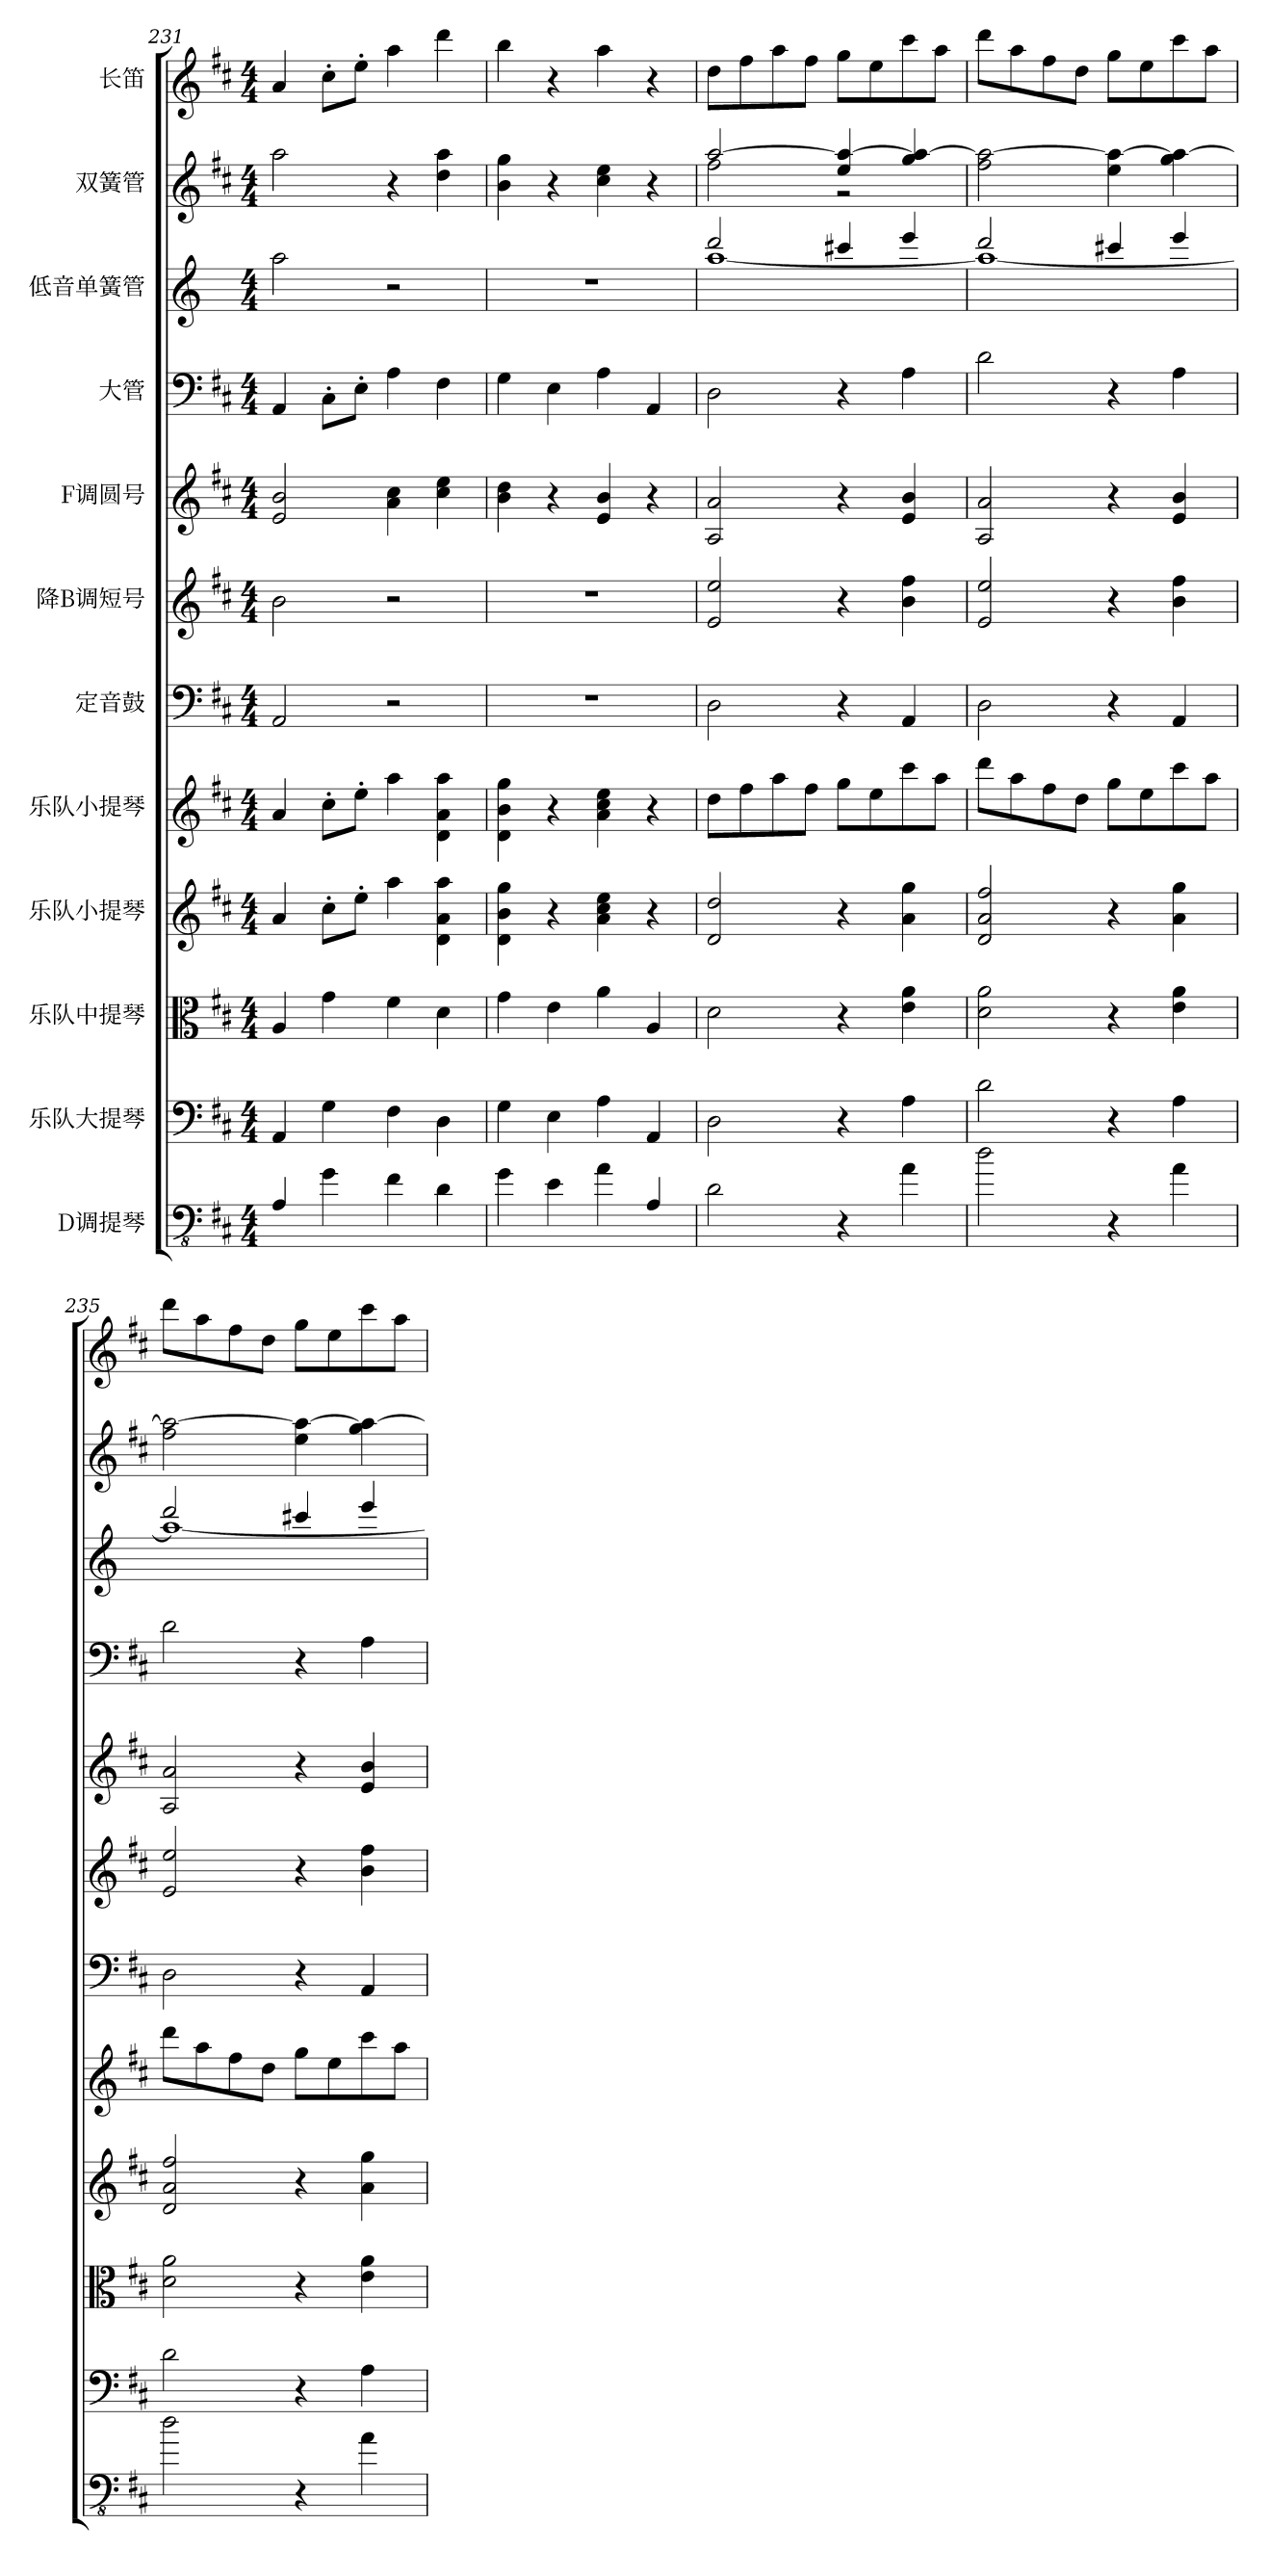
**kern	**kern	**kern	**kern	**kern	**kern	**kern	**kern	**kern	**kern	**kern	**kern
*part12	*part11	*part10	*part9	*part8	*part7	*part6	*part5	*part4	*part3	*part2	*part1
*staff12	*staff11	*staff10	*staff9	*staff8	*staff7	*staff6	*staff5	*staff4	*staff3	*staff2	*staff1
*I"D调提琴	*I"乐队大提琴	*I"乐队中提琴	*I"乐队小提琴	*I"乐队小提琴	*I"定音鼓	*I"降B调短号	*I"F调圆号	*I"大管	*I"低音单簧管	*I"双簧管	*I"长笛
*clefFv4	*clefF4	*clefC3	*clefG2	*clefG2	*clefF4	*clefG2	*clefG2	*clefF4	*clefG2	*clefG2	*clefG2
*ITrd7c12	*	*	*	*	*	*ITrd1c2	*ITrd4c7	*	*ITrd8c14	*	*
*k[f#c#]	*k[f#c#]	*k[f#c#]	*k[f#c#]	*k[f#c#]	*k[f#c#]	*k[]	*k[f#]	*k[f#c#]	*k[]	*k[f#c#]	*k[f#c#]
*M4/4	*M4/4	*M4/4	*M4/4	*M4/4	*M4/4	*M4/4	*M4/4	*M4/4	*M4/4	*M4/4	*M4/4
=231	=231	=231	=231	=231	=231	=231	=231	=231	=231	=231	=231
4AAA/	4AA/	4A/	4a/	4a/	2AA/	2a\	2A/ 2e/	4AA/	2a\	2aa\	4a/
4GG\	4G\	4g\	8cc#'\L	8cc#'\L	.	.	.	8C#'\L	.	.	8cc#'\L
.	.	.	8ee'\J	8ee'\J	.	.	.	8E'\J	.	.	8ee'\J
4FF#\	4F#\	4f#\	4aa\	4aa\	2r	2r	4d\ 4f#\	4A\	2r	4r	4aa\
4DD\	4D\	4d\	4d\ 4a\ 4aa\	4d\ 4a\ 4aa\	.	.	4f#\ 4a\	4F#\	.	4dd\ 4aa\	4ddd\
!!LO:PB:g=z
=232	=232	=232	=232	=232	=232	=232	=232	=232	=232	=232	=232
4GG\	4G\	4g\	4d\ 4b\ 4gg\	4d\ 4b\ 4gg\	1r	1r	4e\ 4g\	4G\	1r	4b\ 4gg\	4bb\
4EE\	4E\	4e\	4r	4r	.	.	4r	4E\	.	4r	4r
4AA\	4A\	4a\	4a\ 4cc#\ 4ee\	4a\ 4cc#\ 4ee\	.	.	4A/ 4e/	4A\	.	4cc#\ 4ee\	4aa\
4AAA/	4AA/	4A/	4r	4r	.	.	4r	4AA/	.	4r	4r
=233	=233	=233	=233	=233	=233	=233	=233	=233	=233	=233	=233
*	*	*	*	*	*	*	*	*	*^	*^	*
2DD\	2D\	2d\	2d/ 2dd/	8dd\L	2D\	2d/ 2dd/	2D/ 2d/	2D\	2dd/	[1a	[2aa/	2ff#\	8dd\L
.	.	.	.	8ff#\	.	.	.	.	.	.	.	.	8ff#\
.	.	.	.	8aa\	.	.	.	.	.	.	.	.	8aa\
.	.	.	.	8ff#\J	.	.	.	.	.	.	.	.	8ff#\J
4r	4r	4r	4r	8gg\L	4r	4r	4r	4r	4cc#X/	.	4ee/ 4aa/_	2r	8gg\L
.	.	.	.	8ee\	.	.	.	.	.	.	.	.	8ee\
4AA\	4A\	4e\ 4a\	4a\ 4gg\	8ccc#\	4AA/	4a\ 4ee\	4A/ 4e/	4A\	4ee/	.	4gg/ 4aa/_	.	8ccc#\
.	.	.	.	8aa\J	.	.	.	.	.	.	.	.	8aa\J
*	*	*	*	*	*	*	*	*	*	*	*v	*v	*
=234	=234	=234	=234	=234	=234	=234	=234	=234	=234	=234	=234	=234
2D\	2d\	2d\ 2a\	2d/ 2a/ 2ff#/	8ddd\L	2D\	2d/ 2dd/	2D/ 2d/	2d\	2dd/	1a_	2ff#\ 2aa\_	8ddd\L
.	.	.	.	8aa\	.	.	.	.	.	.	.	8aa\
.	.	.	.	8ff#\	.	.	.	.	.	.	.	8ff#\
.	.	.	.	8dd\J	.	.	.	.	.	.	.	8dd\J
4r	4r	4r	4r	8gg\L	4r	4r	4r	4r	4cc#X/	.	4ee\ 4aa\_	8gg\L
.	.	.	.	8ee\	.	.	.	.	.	.	.	8ee\
4AA\	4A\	4e\ 4a\	4a\ 4gg\	8ccc#\	4AA/	4a\ 4ee\	4A/ 4e/	4A\	4ee/	.	4gg\ 4aa\_	8ccc#\
.	.	.	.	8aa\J	.	.	.	.	.	.	.	8aa\J
=235	=235	=235	=235	=235	=235	=235	=235	=235	=235	=235	=235	=235
2D\	2d\	2d\ 2a\	2d/ 2a/ 2ff#/	8ddd\L	2D\	2d/ 2dd/	2D/ 2d/	2d\	2dd/	1a_	2ff#\ 2aa\_	8ddd\L
.	.	.	.	8aa\	.	.	.	.	.	.	.	8aa\
.	.	.	.	8ff#\	.	.	.	.	.	.	.	8ff#\
.	.	.	.	8dd\J	.	.	.	.	.	.	.	8dd\J
4r	4r	4r	4r	8gg\L	4r	4r	4r	4r	4cc#X/	.	4ee\ 4aa\_	8gg\L
.	.	.	.	8ee\	.	.	.	.	.	.	.	8ee\
4AA\	4A\	4e\ 4a\	4a\ 4gg\	8ccc#\	4AA/	4a\ 4ee\	4A/ 4e/	4A\	4ee/	.	4gg\ 4aa\_	8ccc#\
.	.	.	.	8aa\J	.	.	.	.	.	.	.	8aa\J
*	*	*	*	*	*	*	*	*	*v	*v	*	*
=	=	=	=	=	=	=	=	=	=	=	=
*-	*-	*-	*-	*-	*-	*-	*-	*-	*-	*-	*-
